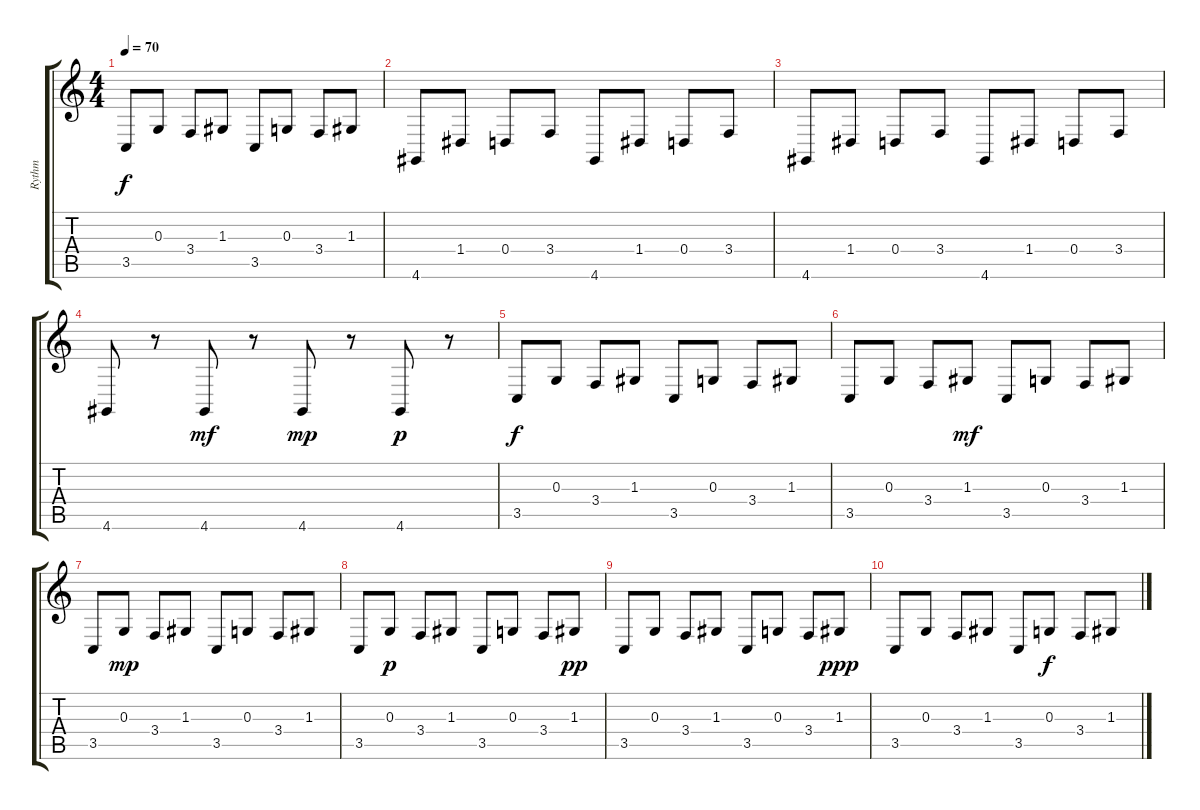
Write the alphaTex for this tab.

\track ("Rythm" "Rythm") {instrument clarinet}
\staff {score tabs}
\tuning (E4 B3 G3 D3 A2 E2) {hide}
\ts (4 4)
\tempo 70
\clef g2
\ks c
3.5.8{dy f} 0.3.8 3.4.8 1.3.8 3.5.8 0.3.8 3.4.8 1.3.8 |
4.6.8 1.4.8 0.4.8 3.4.8 4.6.8 1.4.8 0.4.8 3.4.8 |
4.6.8 1.4.8 0.4.8 3.4.8 4.6.8 1.4.8 0.4.8 3.4.8 |
4.6.8 r.8 4.6.8{dy mf} r.8 4.6.8{dy mp} r.8 4.6.8{dy p} r.8 |
3.5.8{dy f} 0.3.8 3.4.8 1.3.8 3.5.8 0.3.8 3.4.8 1.3.8 |
3.5.8 0.3.8 3.4.8 1.3.8{dy mf} 3.5.8 0.3.8 3.4.8 1.3.8 |
3.5.8 0.3.8{dy mp} 3.4.8 1.3.8 3.5.8 0.3.8 3.4.8 1.3.8 |
3.5.8 0.3.8{dy p} 3.4.8 1.3.8 3.5.8 0.3.8 3.4.8 1.3.8{dy pp} |
3.5.8 0.3.8 3.4.8 1.3.8 3.5.8 0.3.8 3.4.8 1.3.8{dy ppp} |
3.5.8 0.3.8 3.4.8 1.3.8 3.5.8 0.3.8{dy f} 3.4.8 1.3.8
